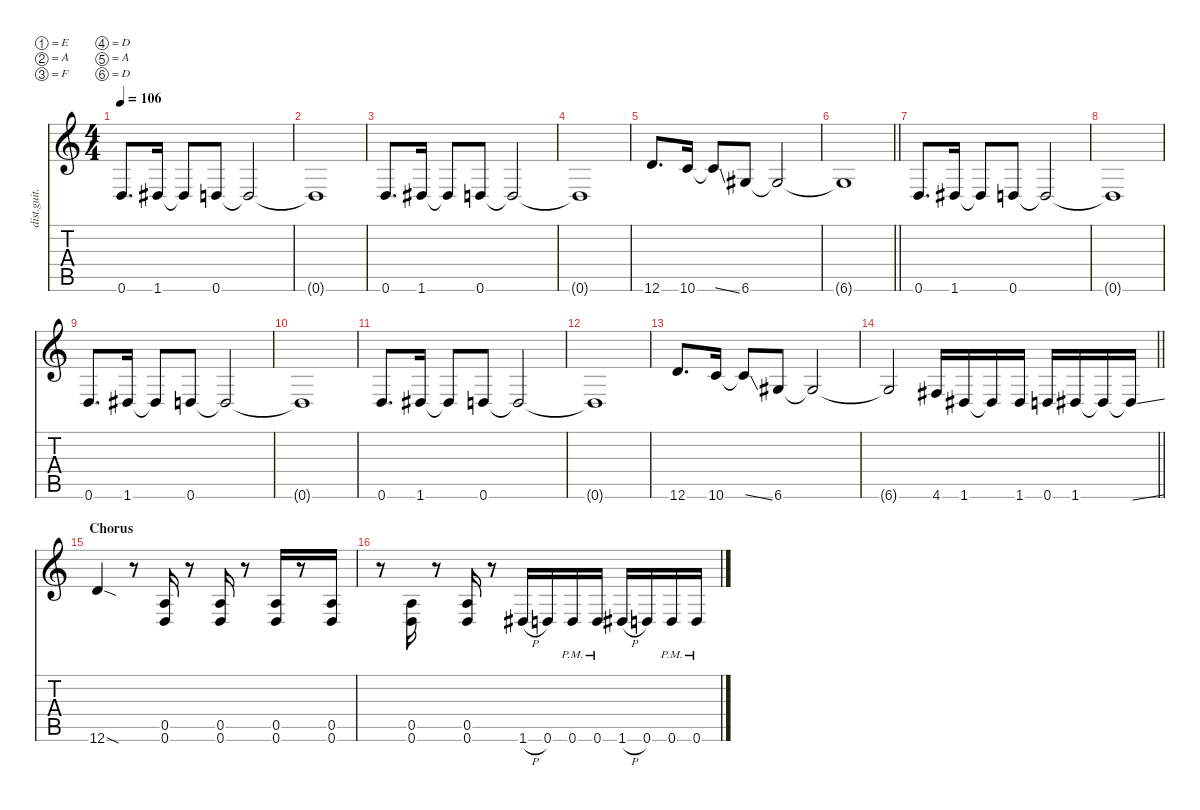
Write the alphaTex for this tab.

\defaultSystemsLayout 4
\hideDynamics
\bracketExtendMode nobrackets
\otherSystemsTrackNameOrientation horizontal
\track ("Track 2" "dist.guit.") {instrument distortionguitar}
\staff {score tabs}
\tuning (E4 A3 F3 D3 A2 D2)
\ts (4 4)
\tempo 106
\clef g2
\ks c
0.6.8{d dy f beam Up} 1.6{acc #}.16{beam Up} 1.6{t acc #}.8{beam Up} 0.6.8{beam Up} 0.6{t}.2{beam Up} |
0.6{t}.1{beam Up} |
0.6.8{d beam Up} 1.6{acc #}.16{beam Up} 1.6{t acc #}.8{beam Up} 0.6.8{beam Up} 0.6{t}.2{beam Up} |
0.6{t}.1{beam Up} |
12.6.8{d beam Up} 10.6.16{beam Up} 10.6{ss t}.8{beam Up} 6.6{acc #}.8{beam Up} 6.6{t acc #}.2{beam Up} |
\barLineRight lightlight
6.6{t acc #}.1{beam Up} |
\section ("" "")
0.6.8{d beam Up} 1.6{acc #}.16{beam Up} 1.6{t acc #}.8{beam Up} 0.6.8{beam Up} 0.6{t}.2{beam Up} |
0.6{t}.1{beam Up} |
0.6.8{d beam Up} 1.6{acc #}.16{beam Up} 1.6{t acc #}.8{beam Up} 0.6.8{beam Up} 0.6{t}.2{beam Up} |
0.6{t}.1{beam Up} |
0.6.8{d beam Up} 1.6{acc #}.16{beam Up} 1.6{t acc #}.8{beam Up} 0.6.8{beam Up} 0.6{t}.2{beam Up} |
0.6{t}.1{beam Up} |
12.6.8{d beam Up} 10.6.16{beam Up} 10.6{ss t}.8{beam Up} 6.6{acc #}.8{beam Up} 6.6{t acc #}.2{beam Up} |
\barLineRight lightlight
6.6{t acc #}.2{beam Up} 4.6{acc #}.16{beam Up} 1.6{acc #}.16{beam Up} 1.6{t acc #}.16{beam Up} 1.6{acc #}.16{beam Up} 0.6.16{beam Up} 1.6{acc #}.16{beam Up} 1.6{t acc #}.16{beam Up} 1.6{ss t acc #}.16{beam Up} |
\section ("" "Chorus")
12.6{sod}.4{beam Up} r.8{beam Up} (0.5 0.6).16{beam Up} r.8{beam Up} (0.5 0.6).16{beam Up} r.8{beam Up} (0.5 0.6).16{beam Up} r.8{beam Up} (0.5 0.6).16{beam Up} |
r.8{beam Down} (0.5 0.6).16{beam Up} r.8{beam Up} (0.5 0.6).16{beam Up} r.8{beam Up} 1.6{h acc #}.16{beam Up} 0.6.16{beam Up} 0.6{pm}.16{beam Up} 0.6{pm}.16{beam Up} 1.6{h acc #}.16{beam Up} 0.6.16{beam Up} 0.6{pm}.16{beam Up} 0.6{ss pm}.16{beam Up}
